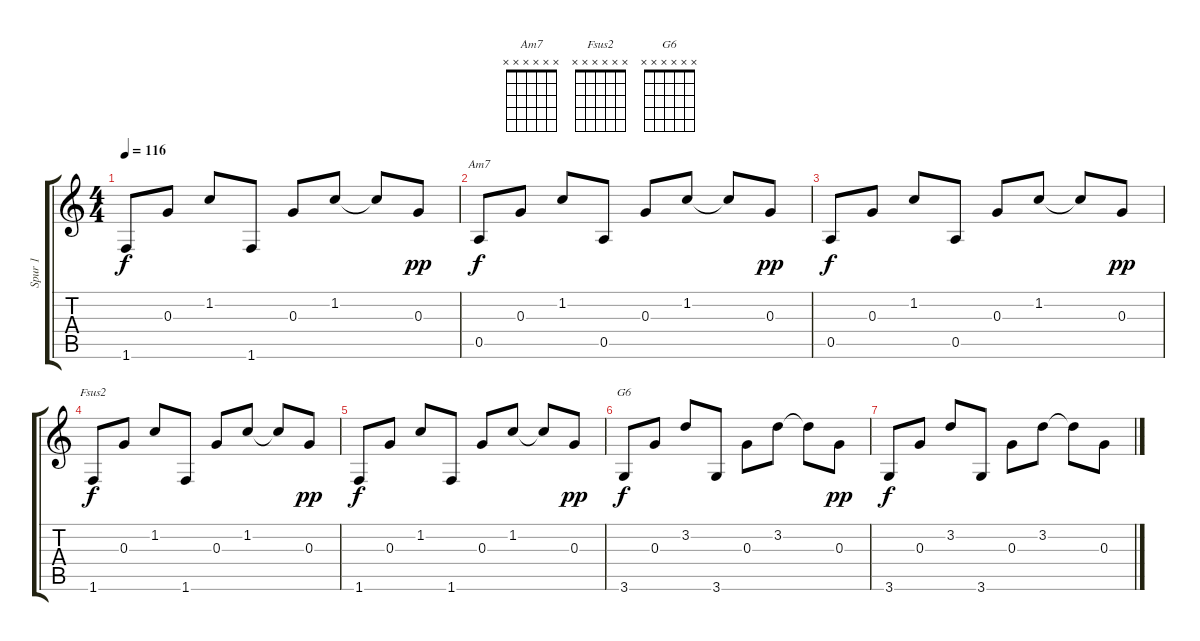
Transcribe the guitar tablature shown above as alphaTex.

\track ("Spur 1" "Spur 1") {instrument electricguitarclean}
\staff {score tabs}
\tuning (E4 B3 G3 D3 A2 E2) {hide}
\chord ("Am7" x x x x x x)
\chord ("Fsus2" x x x x x x)
\chord ("G6" x x x x x x)
\ts (4 4)
\tempo 116
\clef g2
\ks c
1.6.8{dy f} 0.3.8 1.2.8 1.6.8 0.3.8 1.2.8 1.2{t}.8 0.3.8{dy pp} |
0.5.8{ch "Am7" dy f} 0.3.8 1.2.8 0.5.8 0.3.8 1.2.8 1.2{t}.8 0.3.8{dy pp} |
0.5.8{dy f} 0.3.8 1.2.8 0.5.8 0.3.8 1.2.8 1.2{t}.8 0.3.8{dy pp} |
1.6.8{ch "Fsus2" dy f} 0.3.8 1.2.8 1.6.8 0.3.8 1.2.8 1.2{t}.8 0.3.8{dy pp} |
1.6.8{dy f} 0.3.8 1.2.8 1.6.8 0.3.8 1.2.8 1.2{t}.8 0.3.8{dy pp} |
3.6.8{ch "G6" dy f} 0.3.8 3.2.8 3.6.8 0.3.8 3.2.8 3.2{t}.8 0.3.8{dy pp} |
3.6.8{dy f} 0.3.8 3.2.8 3.6.8 0.3.8 3.2.8 3.2{t}.8 0.3.8
